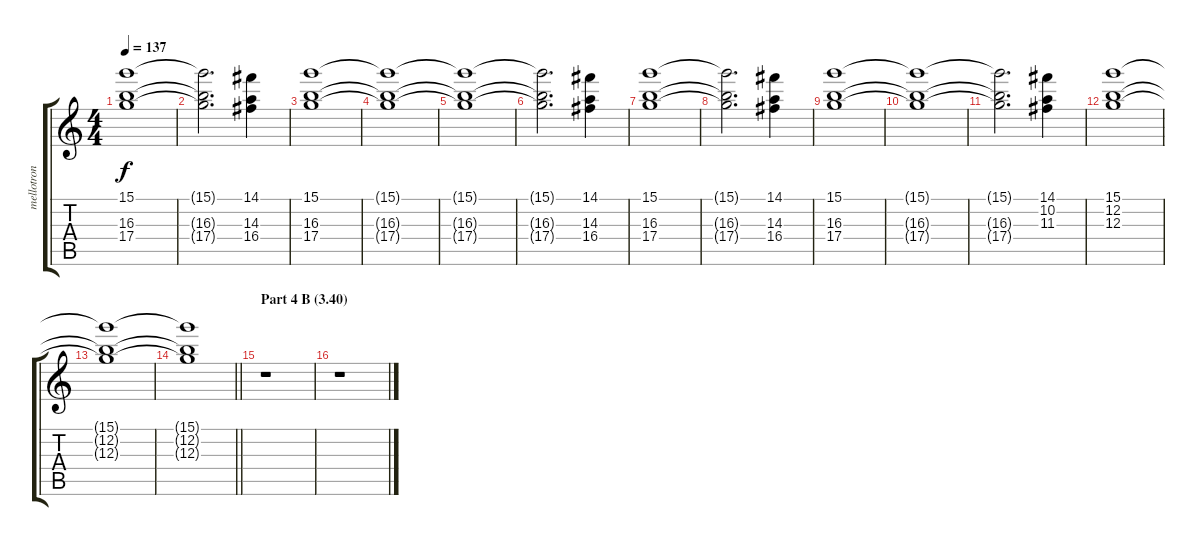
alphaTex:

\track ("mellotron" "mellotron") {instrument stringensemble1}
\staff {score tabs}
\tuning (E5 B4 G4 D4 A3 E3) {hide}
\ts (4 4)
\tempo 137
\clef g2
\ks c
(15.1 16.3 17.4).1{dy f} |
(15.1{t} 16.3{t} 17.4{t}).2{d} (14.1 14.3 16.4).4 |
(15.1 16.3 17.4).1 |
(15.1{t} 16.3{t} 17.4{t}).1 |
(15.1{t} 16.3{t} 17.4{t}).1 |
(15.1{t} 16.3{t} 17.4{t}).2{d} (14.1 14.3 16.4).4 |
(15.1 16.3 17.4).1 |
(15.1{t} 16.3{t} 17.4{t}).2{d} (14.1 14.3 16.4).4 |
(15.1 16.3 17.4).1 |
(15.1{t} 16.3{t} 17.4{t}).1 |
(15.1{t} 16.3{t} 17.4{t}).2{d} (14.1 10.2 11.3).4 |
(15.1 12.2 12.3).1 |
(15.1{t} 12.2{t} 12.3{t}).1 |
\barLineRight lightlight
(15.1{t} 12.2{t} 12.3{t}).1 |
\section ("" "Part 4 B (3.40)")
r.1 |
r.1
